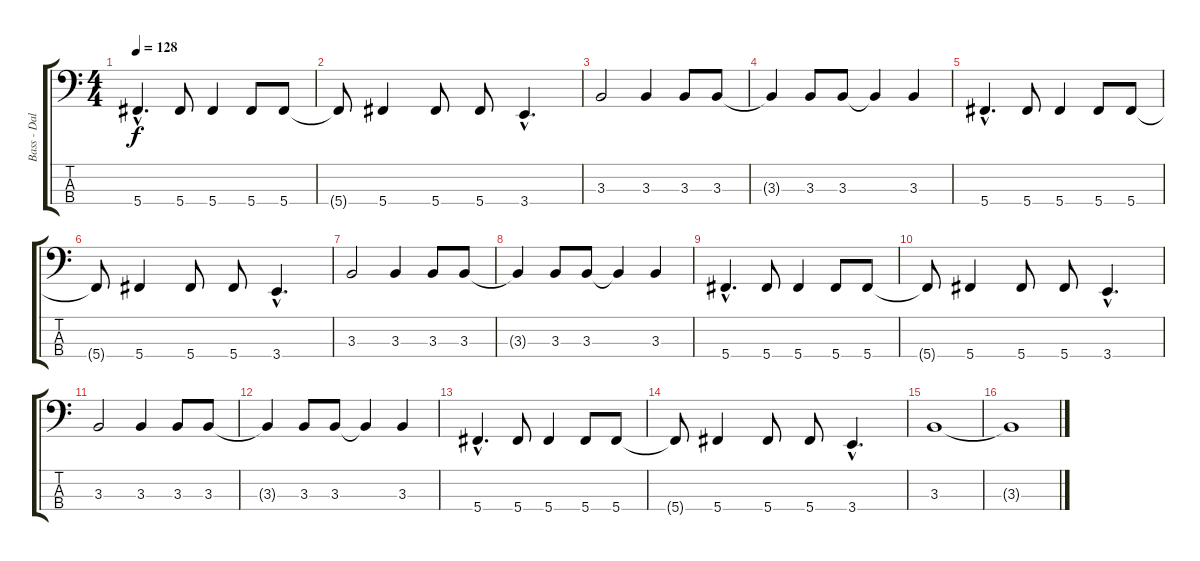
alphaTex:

\track ("Bass - Dale Stewart" "Bass - Dal") {instrument electricbassfinger}
\staff {score tabs}
\tuning (Gb2 Db2 Ab1 Db1) {hide}
\ts (4 4)
\tempo 128
\clef f4
\ks c
5.4{hac}.4{d dy f} 5.4.8 5.4.4 5.4.8 5.4.8 |
5.4{t}.8 5.4.4 5.4.8 5.4.8 3.4{hac}.4{d} |
3.3.2 3.3.4 3.3.8 3.3.8 |
3.3{t}.4 3.3.8 3.3.8 3.3{t}.4 3.3.4 |
5.4{hac}.4{d} 5.4.8 5.4.4 5.4.8 5.4.8 |
5.4{t}.8 5.4.4 5.4.8 5.4.8 3.4{hac}.4{d} |
3.3.2 3.3.4 3.3.8 3.3.8 |
3.3{t}.4 3.3.8 3.3.8 3.3{t}.4 3.3.4 |
5.4{hac}.4{d} 5.4.8 5.4.4 5.4.8 5.4.8 |
5.4{t}.8 5.4.4 5.4.8 5.4.8 3.4{hac}.4{d} |
3.3.2 3.3.4 3.3.8 3.3.8 |
3.3{t}.4 3.3.8 3.3.8 3.3{t}.4 3.3.4 |
5.4{hac}.4{d} 5.4.8 5.4.4 5.4.8 5.4.8 |
5.4{t}.8 5.4.4 5.4.8 5.4.8 3.4{hac}.4{d} |
3.3.1 |
3.3{t}.1
